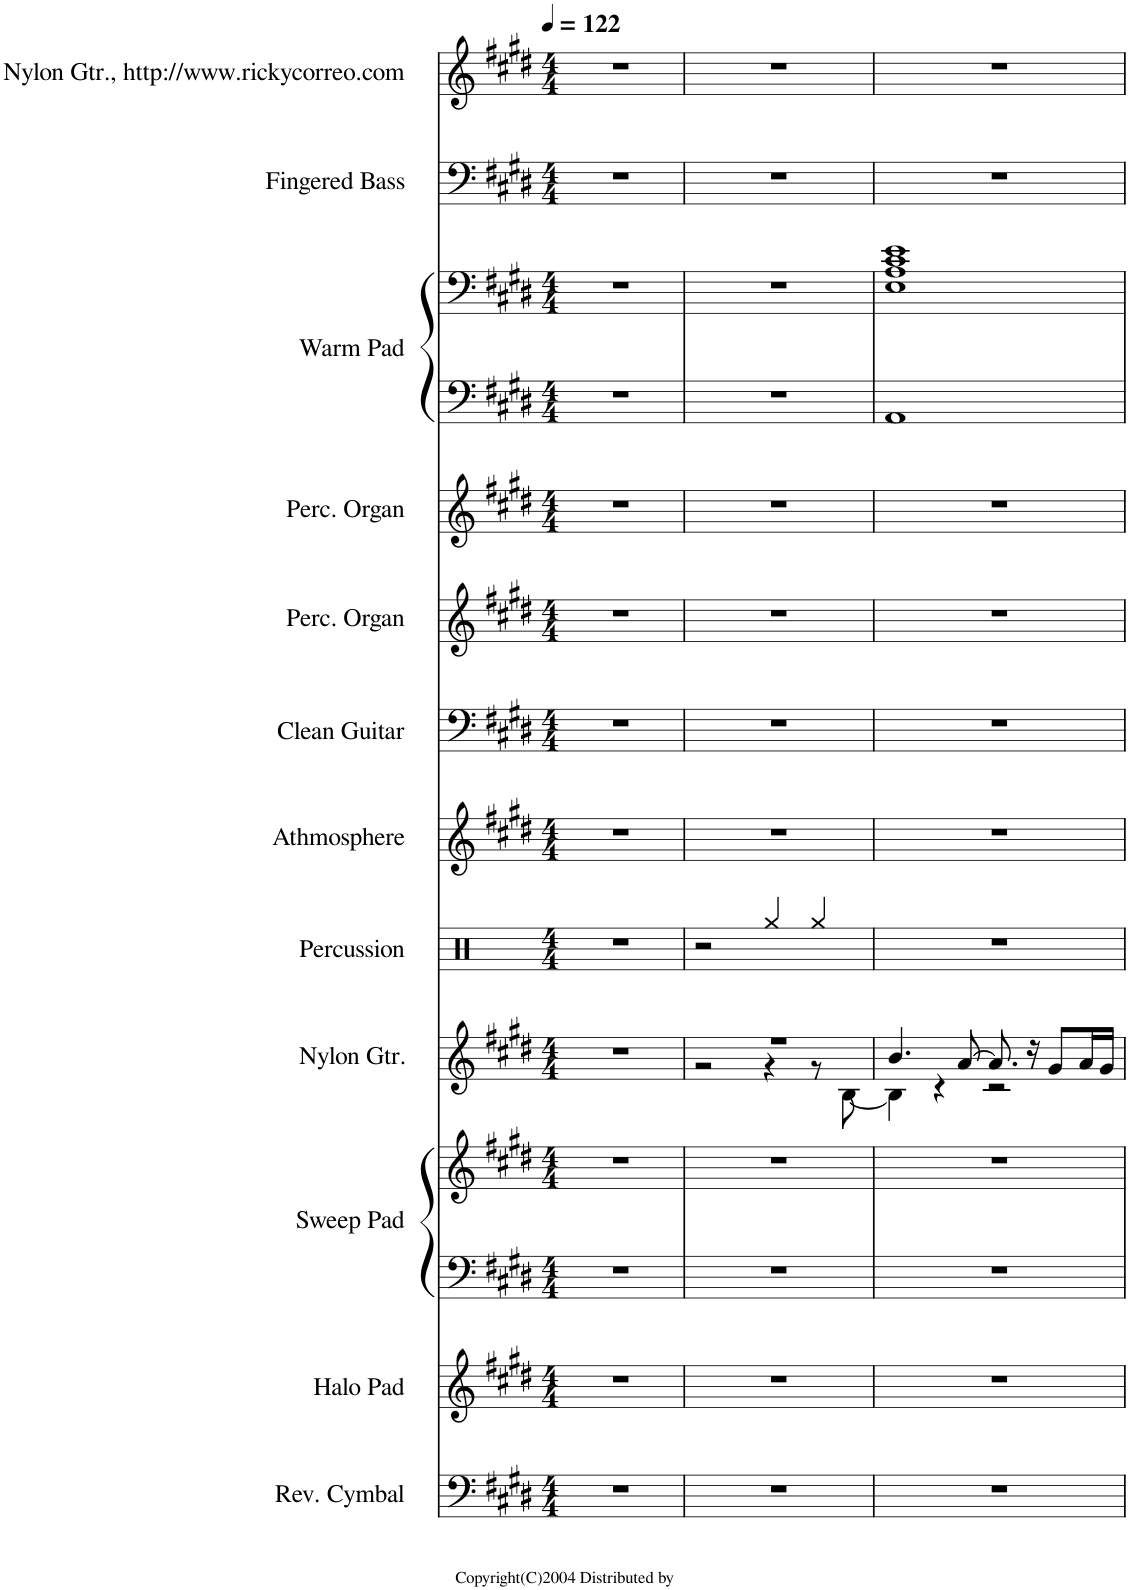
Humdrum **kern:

**kern	**kern	**kern	**kern	**kern	**kern	**kern	**kern	**kern	**kern	**kern	**kern	**kern	**kern
*part12	*part11	*part10	*part10	*part9	*part8	*part7	*part6	*part5	*part4	*part3	*part3	*part2	*part1
*staff14	*staff13	*staff12	*staff11	*staff10	*staff9	*staff8	*staff7	*staff6	*staff5	*staff4	*staff3	*staff2	*staff1
*I"Rev. Cymbal	*I"Halo Pad	*I"Sweep Pad	*	*I"Nylon Gtr.	*I"Percussion	*I"Athmosphere	*I"Clean Guitar	*I"Perc. Organ	*I"Perc. Organ	*I"Warm Pad	*	*I"Fingered Bass	*I"Nylon Gtr., http://www.rickycorreo.com
*clefF4	*clefG2	*clefF4	*clefG2	*clefG2	*clefX	*clefG2	*clefF4	*clefG2	*clefG2	*clefF4	*clefF4	*clefF4	*clefG2
*k[f#c#g#d#]	*k[f#c#g#d#]	*k[f#c#g#d#]	*k[f#c#g#d#]	*k[f#c#g#d#]	*k[]	*k[f#c#g#d#]	*k[f#c#g#d#]	*k[f#c#g#d#]	*k[f#c#g#d#]	*k[f#c#g#d#]	*k[f#c#g#d#]	*k[f#c#g#d#]	*k[f#c#g#d#]
*M4/4	*M4/4	*M4/4	*M4/4	*M4/4	*M4/4	*M4/4	*M4/4	*M4/4	*M4/4	*M4/4	*M4/4	*M4/4	*M4/4
*MM122	*MM122	*MM122	*MM122	*MM122	*MM122	*MM122	*MM122	*MM122	*MM122	*MM122	*MM122	*MM122	*MM122
=1	=1	=1	=1	=1	=1	=1	=1	=1	=1	=1	=1	=1	=1
1r	1r	1r	1r	1r	1r	1r	1r	1r	1r	1r	1r	1r	1r
=2	=2	=2	=2	=2	=2	=2	=2	=2	=2	=2	=2	=2	=2
*	*	*	*	*^	*	*	*	*	*	*	*	*	*
1r	1r	1r	1r	1r	2r	2r	1r	1r	1r	1r	1r	1r	1r	1r
.	.	.	.	.	4r	4Rgg/	.	.	.	.	.	.	.	.
.	.	.	.	.	8r	4Rgg/	.	.	.	.	.	.	.	.
.	.	.	.	.	[8B\	.	.	.	.	.	.	.	.	.
=3	=3	=3	=3	=3	=3	=3	=3	=3	=3	=3	=3	=3	=3	=3
1r	1r	1r	1r	4.b/	4B\]	1r	1r	1r	1r	1r	1AA	1E 1A 1c# 1e	1r	1r
.	.	.	.	.	4r	.	.	.	.	.	.	.	.	.
.	.	.	.	[8a/	.	.	.	.	.	.	.	.	.	.
.	.	.	.	8.a/]	2r	.	.	.	.	.	.	.	.	.
.	.	.	.	16r	.	.	.	.	.	.	.	.	.	.
.	.	.	.	8g#/L	.	.	.	.	.	.	.	.	.	.
.	.	.	.	16a/L	.	.	.	.	.	.	.	.	.	.
.	.	.	.	16g#/JJ	.	.	.	.	.	.	.	.	.	.
*	*	*	*	*v	*v	*	*	*	*	*	*	*	*	*
=	=	=	=	=	=	=	=	=	=	=	=	=	=
*-	*-	*-	*-	*-	*-	*-	*-	*-	*-	*-	*-	*-	*-
